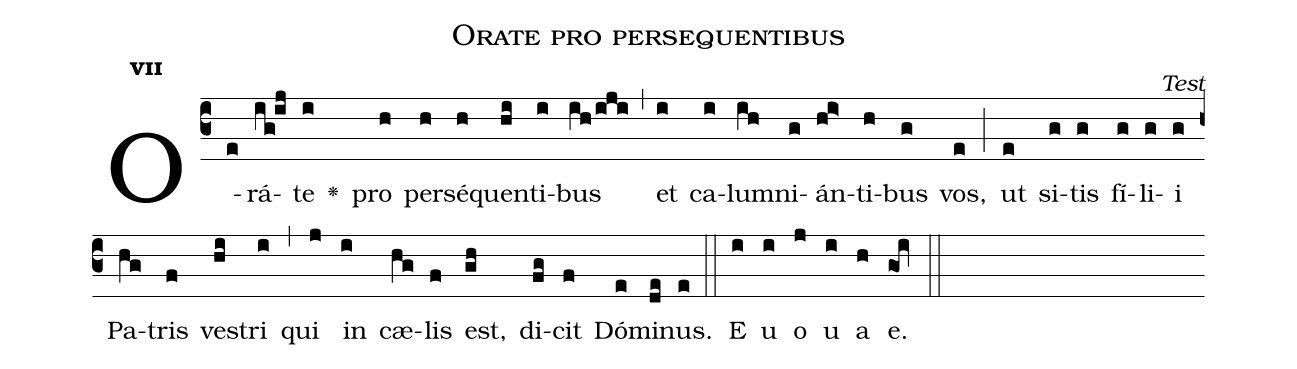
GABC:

name:Orate pro persequentibus;
office-part:Antiphona;
mode:7;
commentary:Test;
%%
initial-style: 1;
name: Orate pro persequentibus;
book: Antiphonae & Responsoria/Tomus IV, p. 55;
occasion: Dominica VII per Annum;
office-part: Laudes Ant Ba;
annotation: 7d;
centering-scheme: english;
font: OFLSortsMillGoudy;
height: 11;
width: 4.5;
%%
(c3)O(e)rá(ig!ij)te(i) <v>\greheightstar</v>() pro(h) per(h)sé(h)quen(hi)ti(i)bus(ih/iji) (,) et(i) ca(i)lum(ih)ni(g)án(hi>)ti(h)bus(g) vos,(e) (;) ut(e) si(g)tis(g) fí(g)li(g)i(g) Pa(hg)tris(f) ve(hi)stri(i) (,) qui(j) in(i) cæ(hg)lis(f) est,(gh) di(fg)cit(f) Dó(e)mi(de)nus.(e) (::) E(i) u(i) o(j) u(i) a(h) e.(goi) (::)
